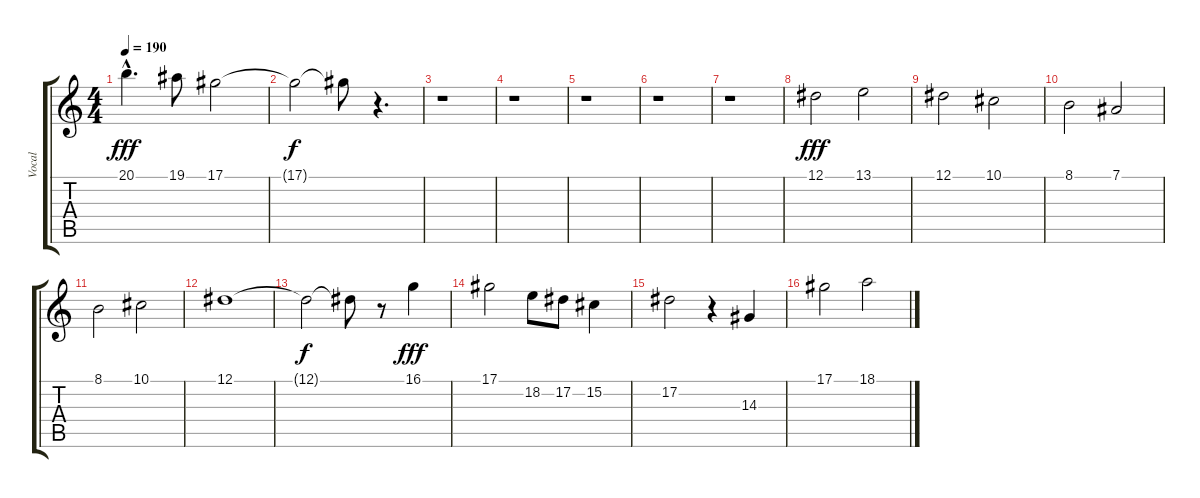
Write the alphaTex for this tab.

\track ("Vocal" "Vocal") {instrument flute}
\staff {score tabs}
\tuning (Eb4 Bb3 Gb3 Db3 Ab2 Eb2) {hide}
\ts (4 4)
\tempo 190
\clef g2
\ks c
20.1{hac}.4{d dy fff} 19.1.8 17.1.2 |
17.1{t}.2{dy f} 17.1{t}.8 r.4{d} |
r.1 |
r.1 |
r.1 |
r.1 |
r.1 |
12.1.2{dy fff} 13.1.2 |
12.1.2 10.1.2 |
8.1.2 7.1.2 |
8.1.2 10.1.2 |
12.1.1 |
12.1{t}.2{dy f} 12.1{t}.8 r.8 16.1.4{dy fff} |
17.1.2 18.2.8 17.2.8 15.2.4 |
17.2.2 r.4 14.3.4 |
17.1.2 18.1.2
